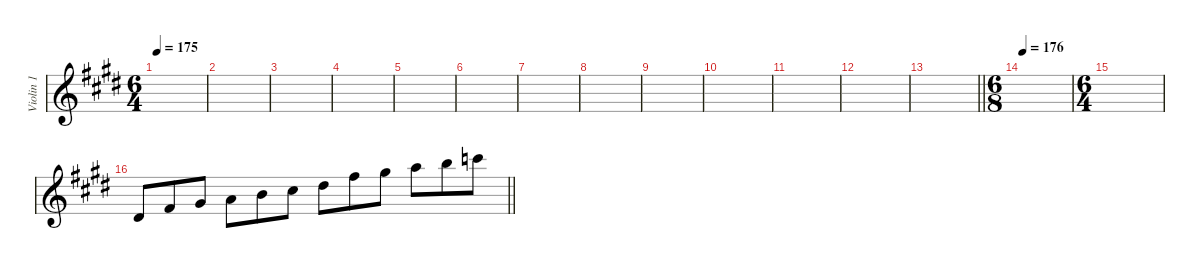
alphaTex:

\defaultSystemsLayout 4
\hideDynamics
\bracketExtendMode nobrackets
\firstSystemTrackNameMode fullname
\otherSystemsTrackNameMode fullname
\otherSystemsTrackNameOrientation horizontal
\track ("Violin 1" "vln.1") {solo instrument violin}
\staff {score}
\tuning (E5 A4 D4 G3)
\ts (6 4)
\tempo 175
\clef g2
\ks e
|
|
|
|
|
|
|
|
|
|
|
|
\barLineRight lightlight
|
\ts (6 8)
\beaming (8 3 3 3 3)
\tempo 176
|
\ts (6 4)
\beaming (8 3 3 3 3)
|
\barLineRight lightlight
1.3{acc #}.8{beam Up} 4.3{acc #}.8{beam Up} 6.3{acc #}.8{beam Up beam split} 0.2{acc forcenatural}.8{beam Down} 2.2{acc forcenatural}.8{beam Down} 4.2{acc #}.8{beam Down} 6.2{acc #}.8{beam Down} 9.2{acc #}.8{beam Down} 11.2{acc #}.8{beam Down beam split} 12.2{acc forcenatural}.8{beam Down} 14.2{acc forcenatural}.8{beam Down} 15.2{acc forcenatural}.8{beam Down}
